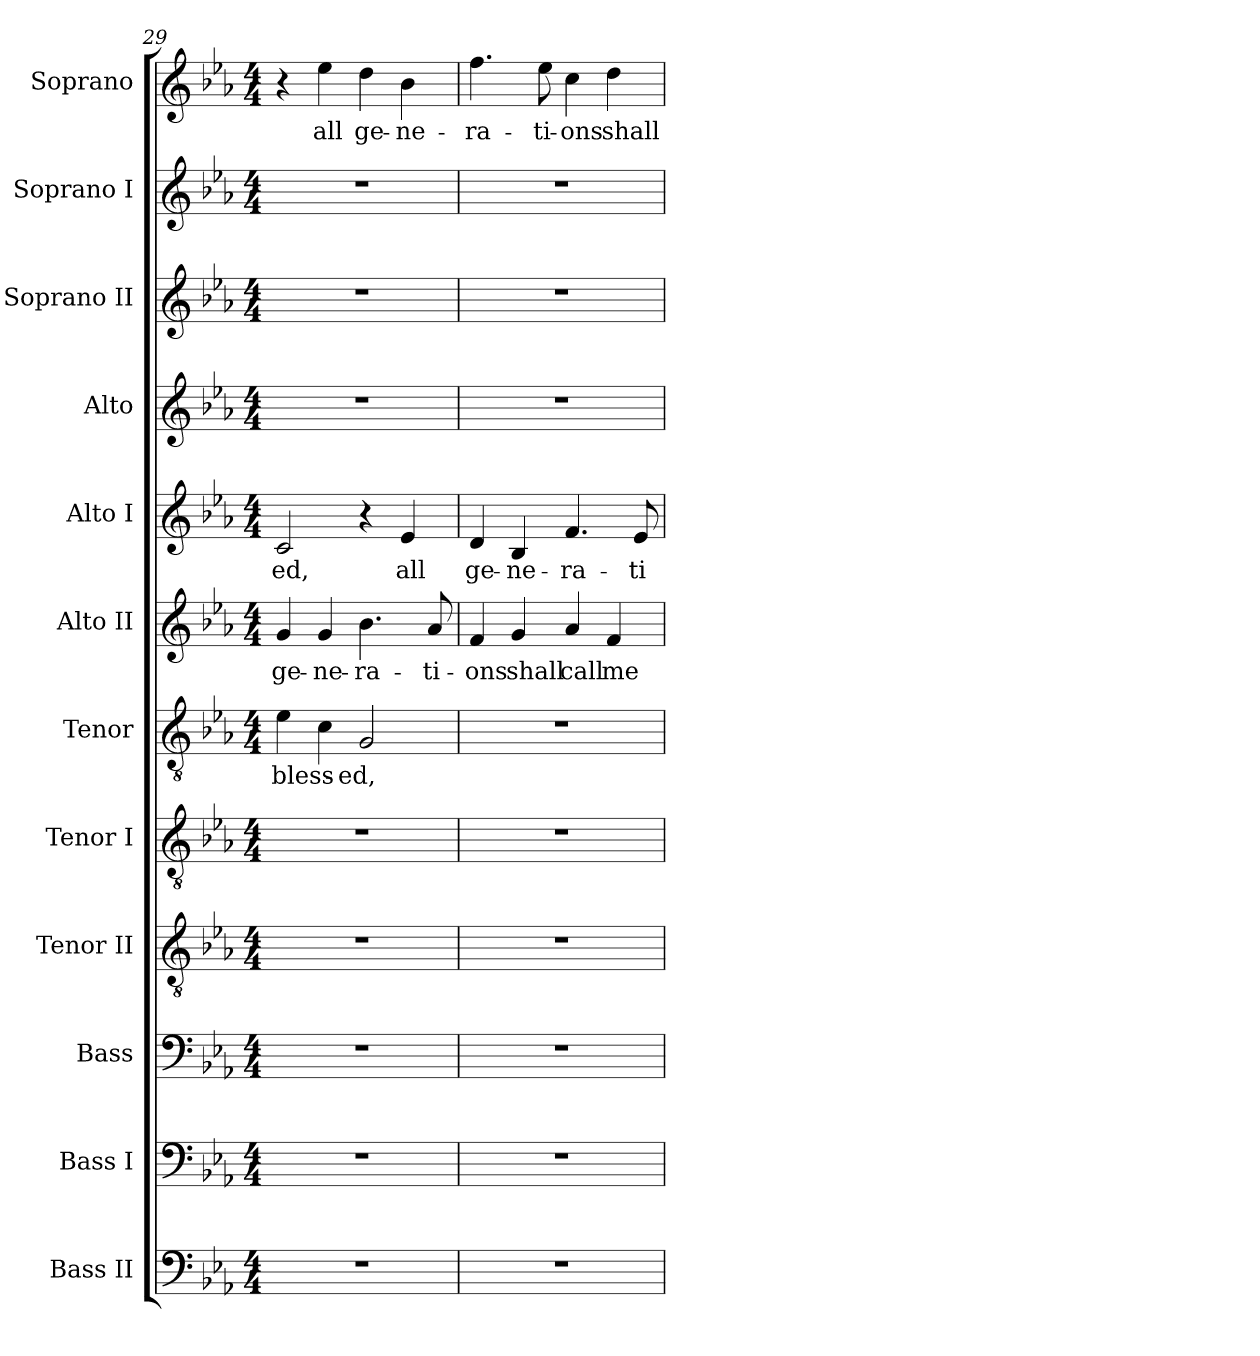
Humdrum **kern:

**kern	**kern	**kern	**kern	**kern	**kern	**text	**kern	**text	**kern	**text	**kern	**kern	**kern	**kern	**text
*part12	*part11	*part10	*part9	*part8	*part7	*part7	*part6	*part6	*part5	*part5	*part4	*part3	*part2	*part1	*part1
*staff12	*staff11	*staff10	*staff9	*staff8	*staff7	*staff7	*staff6	*staff6	*staff5	*staff5	*staff4	*staff3	*staff2	*staff1	*staff1
*I"Bass II	*I"Bass I	*I"Bass	*I"Tenor II	*I"Tenor I	*I"Tenor	*	*I"Alto II	*	*I"Alto I	*	*I"Alto	*I"Soprano II	*I"Soprano I	*I"Soprano	*
*I'BII	*I'BI	*I'B	*I'TII	*I'TI	*I'T	*	*I'AII	*	*I'AI	*	*I'A	*I'SII	*I'SI	*I'S	*
*clefF4	*clefF4	*clefF4	*clefGv2	*clefGv2	*clefGv2	*	*clefG2	*	*clefG2	*	*clefG2	*clefG2	*clefG2	*clefG2	*
*ITrd7c12	*	*ITrd7c12	*ITrd7c12	*ITrd7c12	*ITrd7c12	*	*	*	*	*	*	*	*	*	*
*k[b-e-a-]	*k[b-e-a-]	*k[b-e-a-]	*k[b-e-a-]	*k[b-e-a-]	*k[b-e-a-]	*	*k[b-e-a-]	*	*k[b-e-a-]	*	*k[b-e-a-]	*k[b-e-a-]	*k[b-e-a-]	*k[b-e-a-]	*
*E-:	*E-:	*E-:	*E-:	*E-:	*E-:	*	*E-:	*	*E-:	*	*E-:	*E-:	*E-:	*E-:	*
*M4/4	*M4/4	*M4/4	*M4/4	*M4/4	*M4/4	*	*M4/4	*	*M4/4	*	*M4/4	*M4/4	*M4/4	*M4/4	*
=29	=29	=29	=29	=29	=29	=29	=29	=29	=29	=29	=29	=29	=29	=29	=29
!	!	!	!	!	!	!LO:LY:b:color=#000000	!	!	!	!	!	!	!	!	!
!	!	!	!	!	!	!	!	!LO:LY:b:color=#000000	!	!	!	!	!	!	!
!	!	!	!	!	!	!	!	!	!	!LO:LY:b:color=#000000	!	!	!	!	!
1r	1r	1r	1r	1r	4E-i\	bless-	4gi/	ge-	2ci/	-ed,	1r	1r	1r	4r	.
!	!	!	!	!	!	!	!	!LO:LY:b:color=#000000	!	!	!	!	!	!	!
!	!	!	!	!	!	!	!	!	!	!	!	!	!	!	!LO:LY:b:color=#000000
.	.	.	.	.	4Ci\	.	4gi/	-ne-	.	.	.	.	.	4ee-i\	all
!	!	!	!	!	!	!LO:LY:b:color=#000000	!	!	!	!	!	!	!	!	!
!	!	!	!	!	!	!	!	!LO:LY:b:color=#000000	!	!	!	!	!	!	!
!	!	!	!	!	!	!	!	!	!	!	!	!	!	!	!LO:LY:b:color=#000000
.	.	.	.	.	2GGi/	-ed,	4.b-i\	-ra-	4r	.	.	.	.	4ddi\	ge-
!	!	!	!	!	!	!	!	!	!	!LO:LY:b:color=#000000	!	!	!	!	!
!	!	!	!	!	!	!	!	!	!	!	!	!	!	!	!LO:LY:b:color=#000000
.	.	.	.	.	.	.	.	.	4e-i/	all	.	.	.	4b-i\	-ne-
!	!	!	!	!	!	!	!	!LO:LY:b:color=#000000	!	!	!	!	!	!	!
.	.	.	.	.	.	.	8a-i/	-ti-	.	.	.	.	.	.	.
=30	=30	=30	=30	=30	=30	=30	=30	=30	=30	=30	=30	=30	=30	=30	=30
!	!	!	!	!	!	!	!	!LO:LY:b:color=#000000	!	!	!	!	!	!	!
!	!	!	!	!	!	!	!	!	!	!LO:LY:b:color=#000000	!	!	!	!	!
!	!	!	!	!	!	!	!	!	!	!	!	!	!	!	!LO:LY:b:color=#000000
1r	1r	1r	1r	1r	1r	.	4fi/	-ons	4di/	ge-	1r	1r	1r	4.ffi\	-ra-
!	!	!	!	!	!	!	!	!LO:LY:b:color=#000000	!	!	!	!	!	!	!
!	!	!	!	!	!	!	!	!	!	!LO:LY:b:color=#000000	!	!	!	!	!
.	.	.	.	.	.	.	4gi/	shall	4B-i/	-ne-	.	.	.	.	.
!	!	!	!	!	!	!	!	!	!	!	!	!	!	!	!LO:LY:b:color=#000000
.	.	.	.	.	.	.	.	.	.	.	.	.	.	8ee-i\	-ti-
!	!	!	!	!	!	!	!	!LO:LY:b:color=#000000	!	!	!	!	!	!	!
!	!	!	!	!	!	!	!	!	!	!LO:LY:b:color=#000000	!	!	!	!	!
!	!	!	!	!	!	!	!	!	!	!	!	!	!	!	!LO:LY:b:color=#000000
.	.	.	.	.	.	.	4a-i/	call	4.fi/	-ra-	.	.	.	4cci\	-ons
!	!	!	!	!	!	!	!	!LO:LY:b:color=#000000	!	!	!	!	!	!	!
!	!	!	!	!	!	!	!	!	!	!	!	!	!	!	!LO:LY:b:color=#000000
.	.	.	.	.	.	.	4fi/	me	.	.	.	.	.	4ddi\	shall
!	!	!	!	!	!	!	!	!	!	!LO:LY:b:color=#000000	!	!	!	!	!
.	.	.	.	.	.	.	.	.	8e-i/	-ti-	.	.	.	.	.
=	=	=	=	=	=	=	=	=	=	=	=	=	=	=	=
*-	*-	*-	*-	*-	*-	*-	*-	*-	*-	*-	*-	*-	*-	*-	*-
